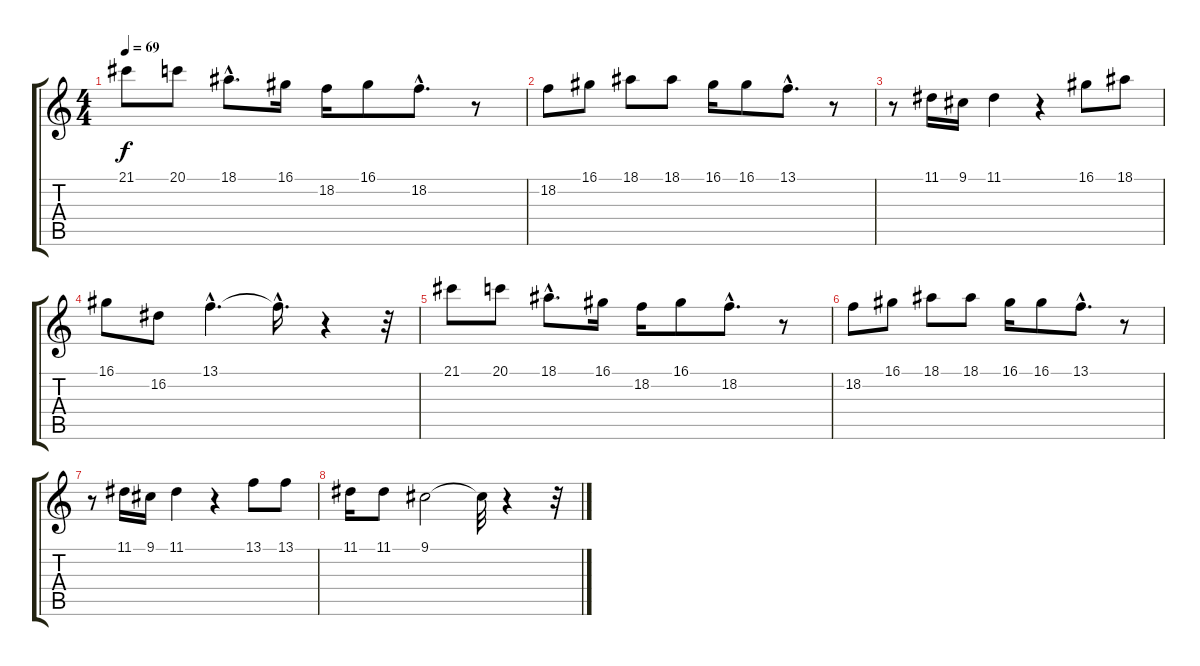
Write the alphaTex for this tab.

\track "" {instrument fx7echoes}
\staff {score tabs}
\tuning (E4 B3 G3 D3 A2 E2) {hide}
\ts (4 4)
\tempo 69
\clef g2
\ks c
21.1.8{dy f instrument fx7echoes} 20.1.8 18.1{hac}.8{d} 16.1.16 18.2.16 16.1.8 18.2{hac}.8{d} r.8 |
18.2.8 16.1.8 18.1.8 18.1.8 16.1.16 16.1.8 13.1{hac}.8{d} r.8 |
r.8 11.1.16 9.1.16 11.1.4 r.4 16.1.8 18.1.8 |
16.1.8 16.2.8 13.1{hac}.4{d} 13.1{hac t}.16{d} r.4 r.32 |
21.1.8 20.1.8 18.1{hac}.8{d} 16.1.16 18.2.16 16.1.8 18.2{hac}.8{d} r.8 |
18.2.8 16.1.8 18.1.8 18.1.8 16.1.16 16.1.8 13.1{hac}.8{d} r.8 |
r.8 11.1.16 9.1.16 11.1.4 r.4 13.1.8 13.1.8 |
11.1.16 11.1.8 9.1.2 9.1{t}.32 r.4 r.32
